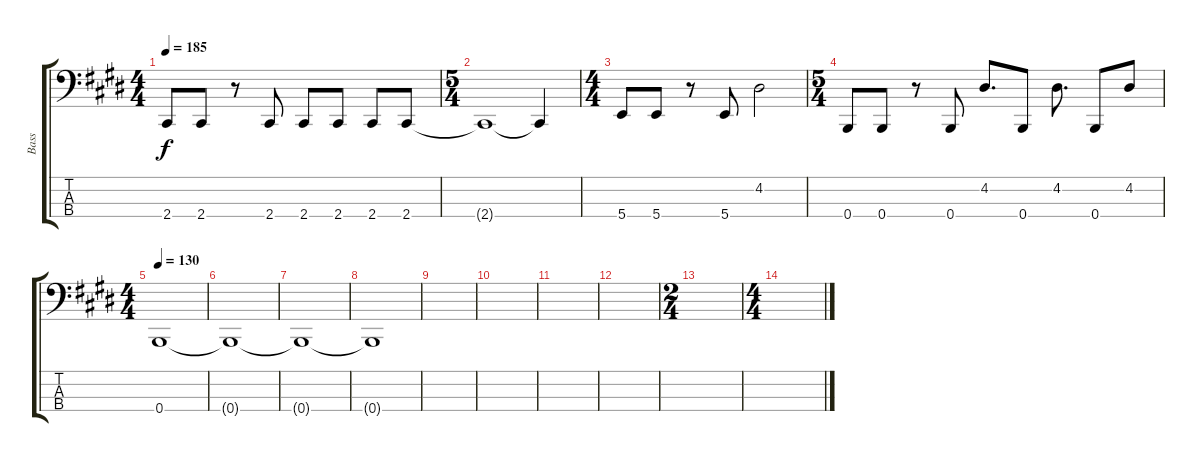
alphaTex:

\track ("Bass" "Bass") {instrument electricbassfinger}
\staff {score tabs}
\tuning (E2 B1 Gb1 B0) {hide}
\ts (4 4)
\tempo 185
\clef f4
\ks e
2.4.8{dy f} 2.4.8 r.8 2.4.8 2.4.8 2.4.8 2.4.8 2.4.8 |
\ts (5 4)
2.4{t}.1 2.4{t}.4 |
\ts (4 4)
5.4.8 5.4.8 r.8 5.4.8 4.2.2 |
\ts (5 4)
0.4.8 0.4.8 r.8 0.4.8 4.2.8{d} 0.4.8 4.2.8{d} 0.4.8 4.2.8 |
\ts (4 4)
\tempo 130
0.4.1{volume 0} |
0.4{t}.1 |
0.4{t}.1 |
0.4{t}.1 |
|
|
|
|
\ts (2 4)
|
\ts (4 4)
